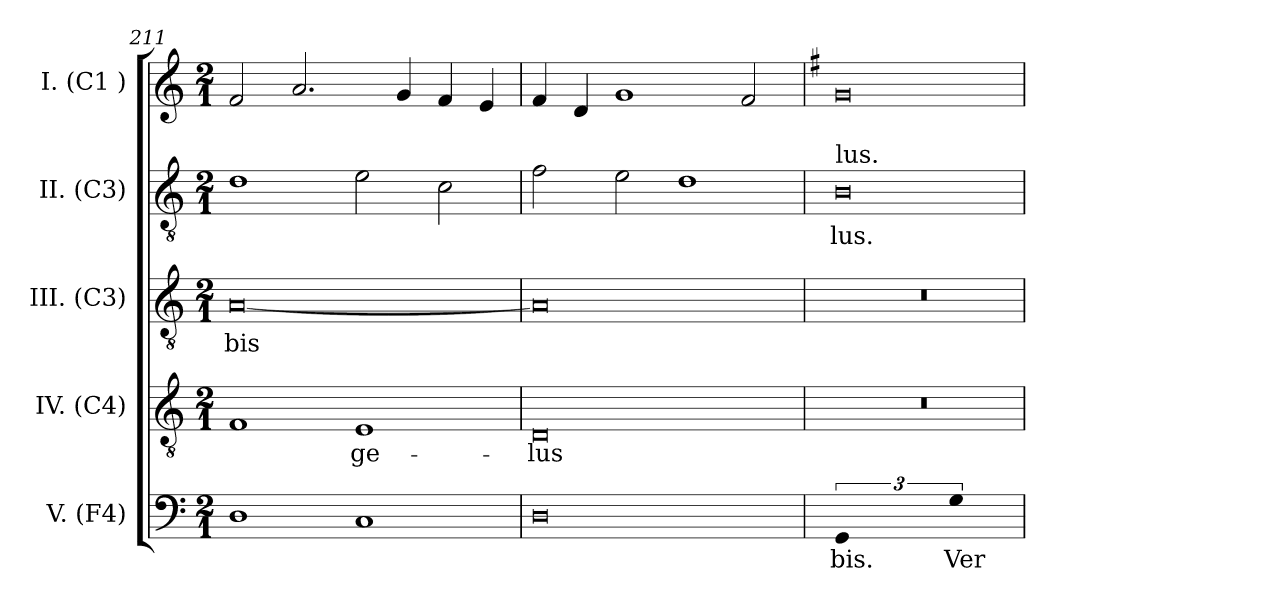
**kern	**text	**kern	**text	**kern	**text	**kern	**text	**kern
*part5	*part5	*part4	*part4	*part3	*part3	*part2	*part2	*part1
*staff5	*staff5	*staff4	*staff4	*staff3	*staff3	*staff2	*staff2	*staff1
*I"V. (F4)	*	*I"IV. (C4)	*	*I"III. (C3)	*	*I"II. (C3)	*	*I"I. (C1 )
*I'V.	*	*I'IV.	*	*I'III.	*	*I'II.	*	*I'I.
!!LO:LB:g=z
*clefF4	*	*clefGv2	*	*clefGv2	*	*clefGv2	*	*clefG2
*k[]	*	*k[]	*	*	*	*k[]	*	*k[]
*C:	*	*C:	*	*	*	*C:	*	*C:
*M2/1	*	*M2/1	*	*M2/1	*	*M2/1	*	*M2/1
=211	=211	=211	=211	=211	=211	=211	=211	=211
!	!	!	!	!	!LO:LY:b:cj	!	!	!
1D	.	1F	.	[<0A	-bis	1d	.	2f/
.	.	.	.	.	.	.	.	2.a/
!	!	!	!LO:LY:b:cj	!	!	!	!	!
1C	.	1E	-ge-	.	.	2e\	.	.
.	.	.	.	.	.	.	.	4g/
.	.	.	.	.	.	2c\	.	4f/
.	.	.	.	.	.	.	.	4e/
=212	=212	=212	=212	=212	=212	=212	=212	=212
!	!	!	!LO:LY:b:rj	!	!	!	!	!
0D	.	0D	-lus	0A]	.	2f\	.	4f/
.	.	.	.	.	.	.	.	4d/
.	.	.	.	.	.	2e\	.	1g
.	.	.	.	.	.	1d	.	.
.	.	.	.	.	.	.	.	2f/
=213	=213	=213	=213	=213	=213	=213	=213	=213
*	*	*	*	*	*	*	*	*k[f#]
*	*	*	*	*	*	*	*	*G:
!	!	!	!	!	!	!LO:TX:a:t=lus.	!	!
!LO:N:vis=1	!LO:LY:b:cj	!	!	!	!	!	!LO:LY:b:cj	!
3%4GG	-bis.	0r	.	0r	.	0B	-lus.	0g
!LO:N:vis=2	!LO:LY:b	!	!	!	!	!	!	!
3%2G\	Ver-	.	.	.	.	.	.	.
=	=	=	=	=	=	=	=	=
*-	*-	*-	*-	*-	*-	*-	*-	*-
